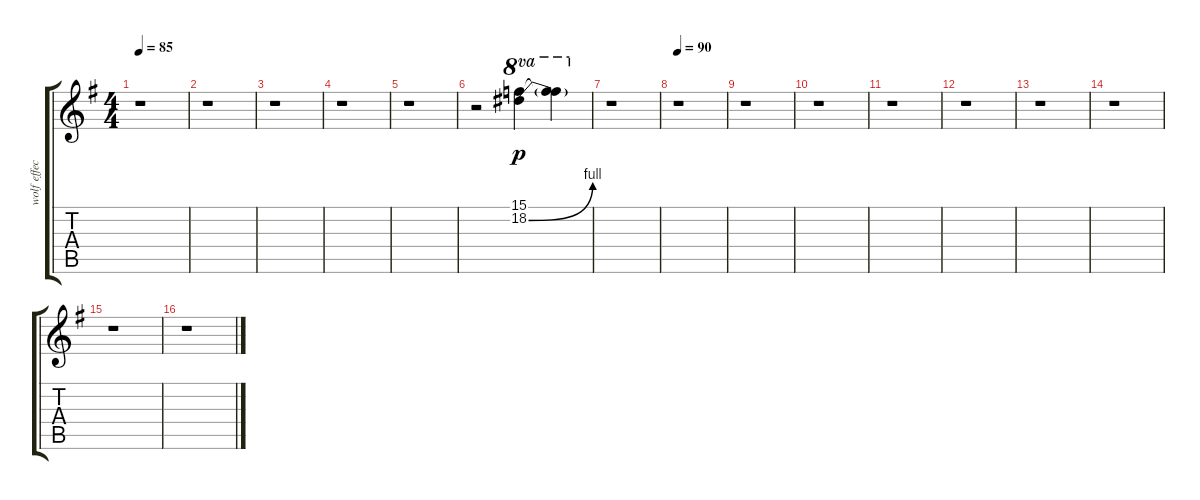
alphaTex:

\track ("wolf effect" "wolf effec") {instrument electricguitarclean}
\staff {score tabs}
\tuning (D4 A3 F3 C3 G2 D2) {hide}
\ts (4 4)
\tempo 85
\clef g2
\ks g
r.1{dy f} |
r.1 |
r.1 |
r.1 |
r.1 |
r.2 (15.1 18.2{be (bend 0 0 60 4)}).4{ot 8va dy p} (15.1{t} 18.2{t}).4{ot 8va} |
r.1 |
\tempo 90
r.1 |
r.1 |
r.1 |
r.1 |
r.1 |
r.1 |
r.1 |
r.1 |
r.1
